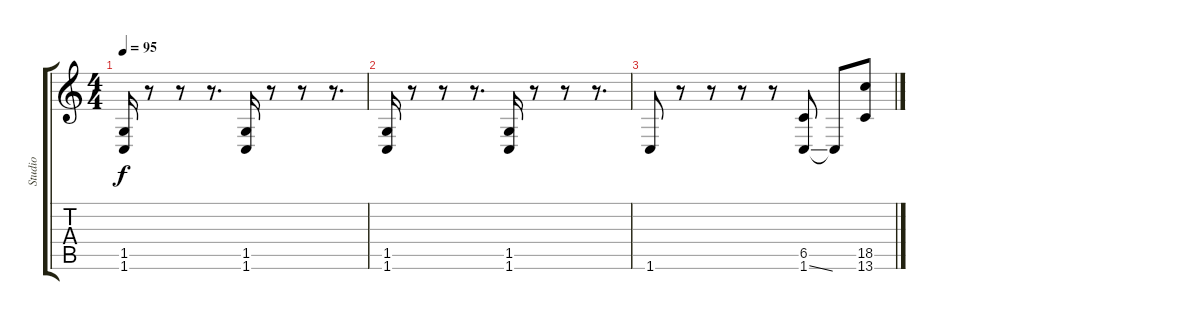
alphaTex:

\track ("Studio" "Studio") {instrument distortionguitar}
\staff {score tabs}
\tuning (E4 B3 G3 B2 Gb2 B1) {hide}
\ts (4 4)
\tempo 95
\clef g2
\ks c
(1.5 1.6).16{dy f} r.8 r.8 r.8{d} (1.5 1.6).16 r.8 r.8 r.8{d} |
(1.5 1.6).16 r.8 r.8 r.8{d} (1.5 1.6).16 r.8 r.8 r.8{d} |
1.6.8 r.8 r.8 r.8 r.8 (6.5 1.6{ss}).8 1.6{t}.8 (18.5 13.6).8
